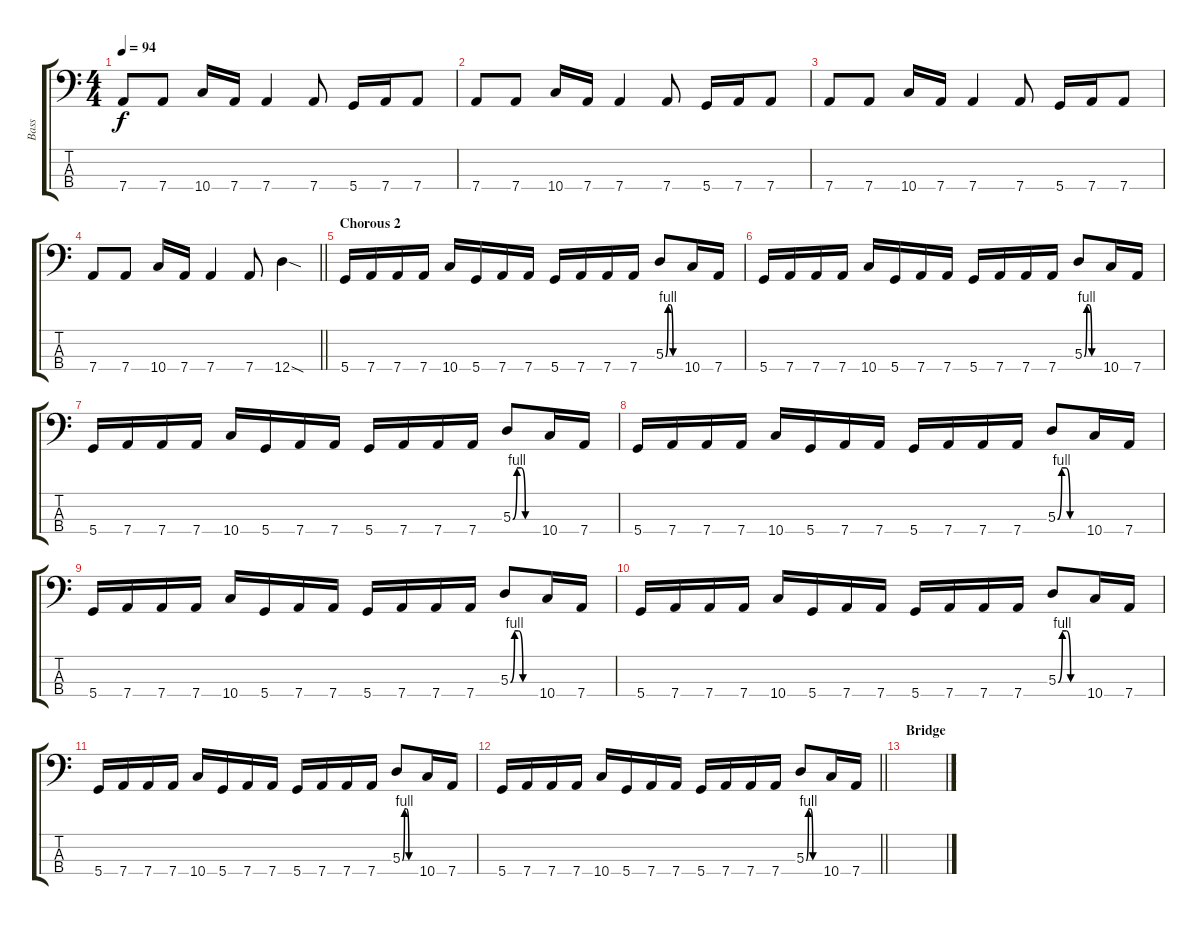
\track ("Bass" "Bass") {instrument electricbassfinger}
\staff {score tabs}
\tuning (G2 D2 A1 D1) {hide}
\ts (4 4)
\tempo 94
\clef f4
\ks c
7.4.8{dy f} 7.4.8 10.4.16 7.4.16 7.4.4 7.4.8 5.4.16 7.4.16 7.4.8 |
7.4.8 7.4.8 10.4.16 7.4.16 7.4.4 7.4.8 5.4.16 7.4.16 7.4.8 |
7.4.8 7.4.8 10.4.16 7.4.16 7.4.4 7.4.8 5.4.16 7.4.16 7.4.8 |
\barLineRight lightlight
7.4.8 7.4.8 10.4.16 7.4.16 7.4.4 7.4.8 12.4{sod}.4 |
\section ("" "Chorous 2")
5.4.16 7.4.16 7.4.16 7.4.16 10.4.16 5.4.16 7.4.16 7.4.16 5.4.16 7.4.16 7.4.16 7.4.16 5.3{be (custom 0 0 10 4 20 4 30 0 60 0)}.8 10.4.16 7.4.16 |
5.4.16 7.4.16 7.4.16 7.4.16 10.4.16 5.4.16 7.4.16 7.4.16 5.4.16 7.4.16 7.4.16 7.4.16 5.3{be (custom 0 0 10 4 20 4 30 0 60 0)}.8 10.4.16 7.4.16 |
5.4.16 7.4.16 7.4.16 7.4.16 10.4.16 5.4.16 7.4.16 7.4.16 5.4.16 7.4.16 7.4.16 7.4.16 5.3{be (custom 0 0 10 4 20 4 30 0 60 0)}.8 10.4.16 7.4.16 |
5.4.16 7.4.16 7.4.16 7.4.16 10.4.16 5.4.16 7.4.16 7.4.16 5.4.16 7.4.16 7.4.16 7.4.16 5.3{be (custom 0 0 10 4 20 4 30 0 60 0)}.8 10.4.16 7.4.16 |
5.4.16 7.4.16 7.4.16 7.4.16 10.4.16 5.4.16 7.4.16 7.4.16 5.4.16 7.4.16 7.4.16 7.4.16 5.3{be (custom 0 0 10 4 20 4 30 0 60 0)}.8 10.4.16 7.4.16 |
5.4.16 7.4.16 7.4.16 7.4.16 10.4.16 5.4.16 7.4.16 7.4.16 5.4.16 7.4.16 7.4.16 7.4.16 5.3{be (custom 0 0 10 4 20 4 30 0 60 0)}.8 10.4.16 7.4.16 |
5.4.16 7.4.16 7.4.16 7.4.16 10.4.16 5.4.16 7.4.16 7.4.16 5.4.16 7.4.16 7.4.16 7.4.16 5.3{be (custom 0 0 10 4 20 4 30 0 60 0)}.8 10.4.16 7.4.16 |
\barLineRight lightlight
5.4.16 7.4.16 7.4.16 7.4.16 10.4.16 5.4.16 7.4.16 7.4.16 5.4.16 7.4.16 7.4.16 7.4.16 5.3{be (custom 0 0 10 4 20 4 30 0 60 0)}.8 10.4.16 7.4.16 |
\section ("" "Bridge")
